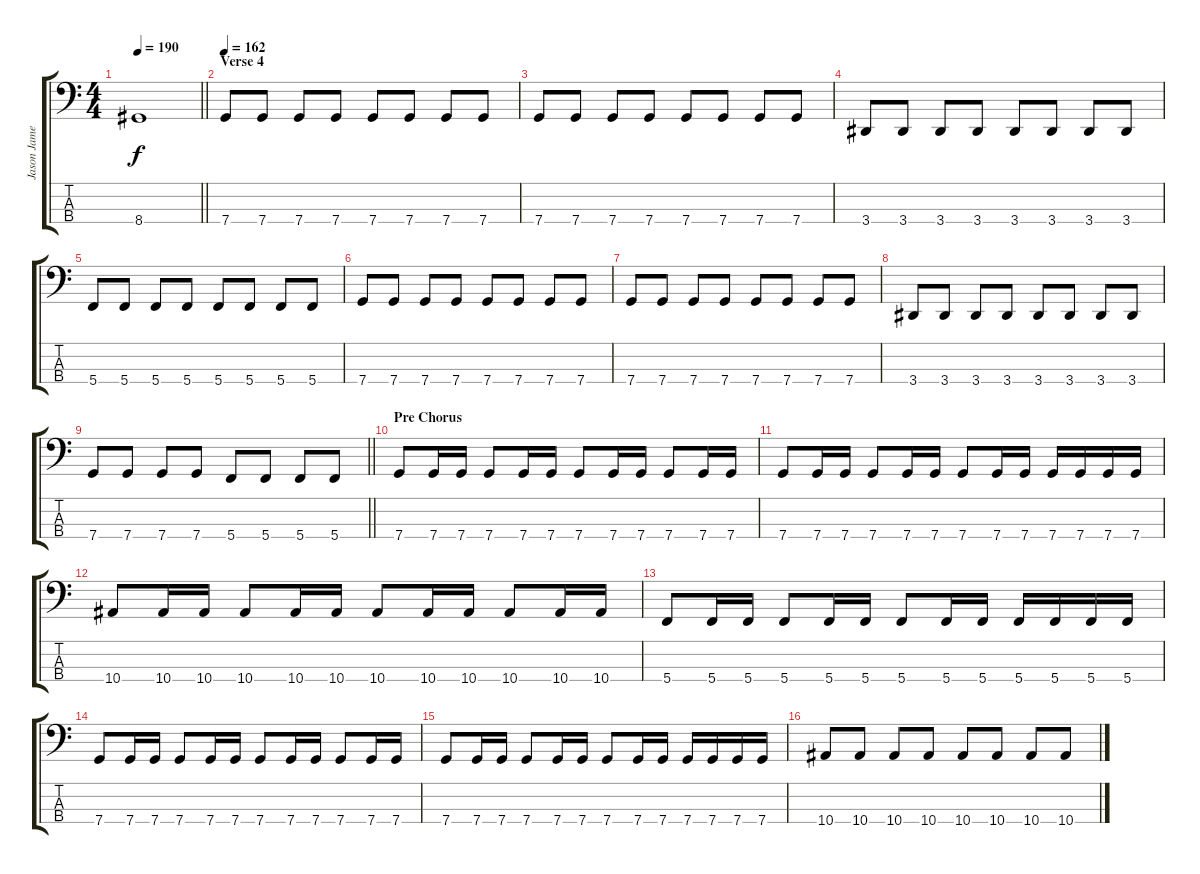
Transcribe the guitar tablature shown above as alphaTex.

\track ("Jason James" "Jason Jame") {instrument electricbasspick}
\staff {score tabs}
\tuning (F2 C2 G1 C1) {hide}
\ts (4 4)
\tempo 190
\clef f4
\barLineRight lightlight
\ks c
8.4{t}.1{dy f} |
\section ("" "Verse 4")
\tempo 162
7.4.8 7.4.8 7.4.8 7.4.8 7.4.8 7.4.8 7.4.8 7.4.8 |
7.4.8 7.4.8 7.4.8 7.4.8 7.4.8 7.4.8 7.4.8 7.4.8 |
3.4.8 3.4.8 3.4.8 3.4.8 3.4.8 3.4.8 3.4.8 3.4.8 |
5.4.8 5.4.8 5.4.8 5.4.8 5.4.8 5.4.8 5.4.8 5.4.8 |
7.4.8 7.4.8 7.4.8 7.4.8 7.4.8 7.4.8 7.4.8 7.4.8 |
7.4.8 7.4.8 7.4.8 7.4.8 7.4.8 7.4.8 7.4.8 7.4.8 |
3.4.8 3.4.8 3.4.8 3.4.8 3.4.8 3.4.8 3.4.8 3.4.8 |
\barLineRight lightlight
7.4.8 7.4.8 7.4.8 7.4.8 5.4.8 5.4.8 5.4.8 5.4.8 |
\section ("" "Pre Chorus")
7.4.8 7.4.16 7.4.16 7.4.8 7.4.16 7.4.16 7.4.8 7.4.16 7.4.16 7.4.8 7.4.16 7.4.16 |
7.4.8 7.4.16 7.4.16 7.4.8 7.4.16 7.4.16 7.4.8 7.4.16 7.4.16 7.4.16 7.4.16 7.4.16 7.4.16 |
10.4.8 10.4.16 10.4.16 10.4.8 10.4.16 10.4.16 10.4.8 10.4.16 10.4.16 10.4.8 10.4.16 10.4.16 |
5.4.8 5.4.16 5.4.16 5.4.8 5.4.16 5.4.16 5.4.8 5.4.16 5.4.16 5.4.16 5.4.16 5.4.16 5.4.16 |
7.4.8 7.4.16 7.4.16 7.4.8 7.4.16 7.4.16 7.4.8 7.4.16 7.4.16 7.4.8 7.4.16 7.4.16 |
7.4.8 7.4.16 7.4.16 7.4.8 7.4.16 7.4.16 7.4.8 7.4.16 7.4.16 7.4.16 7.4.16 7.4.16 7.4.16 |
10.4.8 10.4.8 10.4.8 10.4.8 10.4.8 10.4.8 10.4.8 10.4.8
